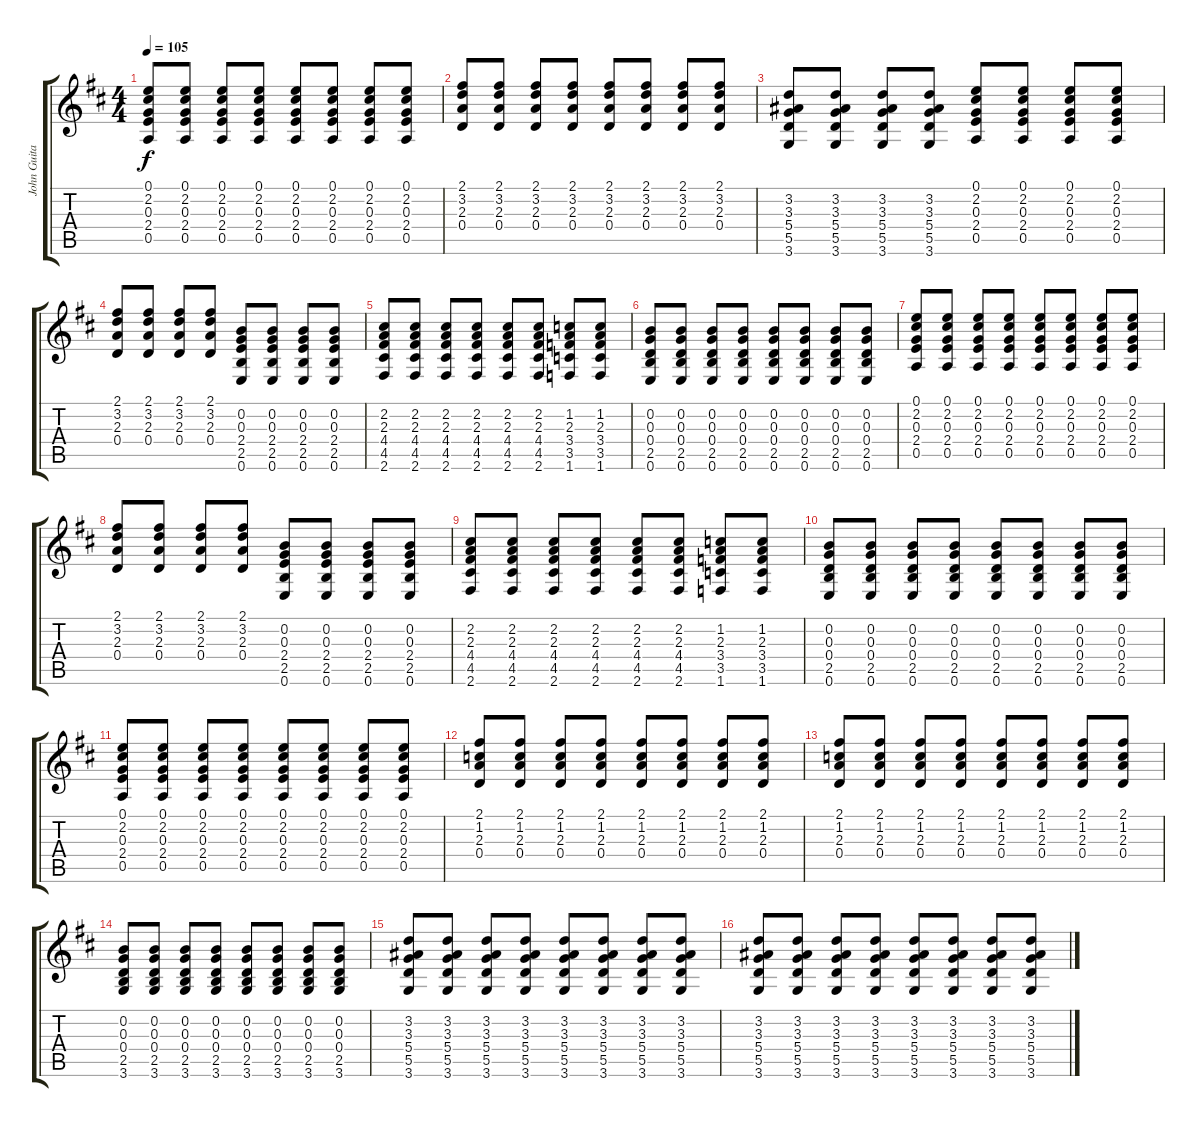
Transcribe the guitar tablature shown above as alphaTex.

\track ("John Guitar" "John Guita") {instrument acousticguitarsteel}
\staff {score tabs}
\tuning (E4 B3 G3 D3 A2 E2) {hide}
\ts (4 4)
\tempo 105
\clef g2
\ks d
(0.1 2.2 0.3 2.4 0.5).8{dy f} (0.1 2.2 0.3 2.4 0.5).8 (0.1 2.2 0.3 2.4 0.5).8 (0.1 2.2 0.3 2.4 0.5).8 (0.1 2.2 0.3 2.4 0.5).8 (0.1 2.2 0.3 2.4 0.5).8 (0.1 2.2 0.3 2.4 0.5).8 (0.1 2.2 0.3 2.4 0.5).8 |
(2.1 3.2 2.3 0.4).8 (2.1 3.2 2.3 0.4).8 (2.1 3.2 2.3 0.4).8 (2.1 3.2 2.3 0.4).8 (2.1 3.2 2.3 0.4).8 (2.1 3.2 2.3 0.4).8 (2.1 3.2 2.3 0.4).8 (2.1 3.2 2.3 0.4).8 |
(3.2 3.3 5.4 5.5 3.6).8 (3.2 3.3 5.4 5.5 3.6).8 (3.2 3.3 5.4 5.5 3.6).8 (3.2 3.3 5.4 5.5 3.6).8 (0.1 2.2 0.3 2.4 0.5).8 (0.1 2.2 0.3 2.4 0.5).8 (0.1 2.2 0.3 2.4 0.5).8 (0.1 2.2 0.3 2.4 0.5).8 |
(2.1 3.2 2.3 0.4).8 (2.1 3.2 2.3 0.4).8 (2.1 3.2 2.3 0.4).8 (2.1 3.2 2.3 0.4).8 (0.2 0.3 2.4 2.5 0.6).8 (0.2 0.3 2.4 2.5 0.6).8 (0.2 0.3 2.4 2.5 0.6).8 (0.2 0.3 2.4 2.5 0.6).8 |
(2.2 2.3 4.4 4.5 2.6).8 (2.2 2.3 4.4 4.5 2.6).8 (2.2 2.3 4.4 4.5 2.6).8 (2.2 2.3 4.4 4.5 2.6).8 (2.2 2.3 4.4 4.5 2.6).8 (2.2 2.3 4.4 4.5 2.6).8 (1.2 2.3 3.4 3.5 1.6).8 (1.2 2.3 3.4 3.5 1.6).8 |
(0.2 0.3 0.4 2.5 0.6).8 (0.2 0.3 0.4 2.5 0.6).8 (0.2 0.3 0.4 2.5 0.6).8 (0.2 0.3 0.4 2.5 0.6).8 (0.2 0.3 0.4 2.5 0.6).8 (0.2 0.3 0.4 2.5 0.6).8 (0.2 0.3 0.4 2.5 0.6).8 (0.2 0.3 0.4 2.5 0.6).8 |
(0.1 2.2 0.3 2.4 0.5).8 (0.1 2.2 0.3 2.4 0.5).8 (0.1 2.2 0.3 2.4 0.5).8 (0.1 2.2 0.3 2.4 0.5).8 (0.1 2.2 0.3 2.4 0.5).8 (0.1 2.2 0.3 2.4 0.5).8 (0.1 2.2 0.3 2.4 0.5).8 (0.1 2.2 0.3 2.4 0.5).8 |
(2.1 3.2 2.3 0.4).8 (2.1 3.2 2.3 0.4).8 (2.1 3.2 2.3 0.4).8 (2.1 3.2 2.3 0.4).8 (0.2 0.3 2.4 2.5 0.6).8 (0.2 0.3 2.4 2.5 0.6).8 (0.2 0.3 2.4 2.5 0.6).8 (0.2 0.3 2.4 2.5 0.6).8 |
(2.2 2.3 4.4 4.5 2.6).8 (2.2 2.3 4.4 4.5 2.6).8 (2.2 2.3 4.4 4.5 2.6).8 (2.2 2.3 4.4 4.5 2.6).8 (2.2 2.3 4.4 4.5 2.6).8 (2.2 2.3 4.4 4.5 2.6).8 (1.2 2.3 3.4 3.5 1.6).8 (1.2 2.3 3.4 3.5 1.6).8 |
(0.2 0.3 0.4 2.5 0.6).8 (0.2 0.3 0.4 2.5 0.6).8 (0.2 0.3 0.4 2.5 0.6).8 (0.2 0.3 0.4 2.5 0.6).8 (0.2 0.3 0.4 2.5 0.6).8 (0.2 0.3 0.4 2.5 0.6).8 (0.2 0.3 0.4 2.5 0.6).8 (0.2 0.3 0.4 2.5 0.6).8 |
(0.1 2.2 0.3 2.4 0.5).8 (0.1 2.2 0.3 2.4 0.5).8 (0.1 2.2 0.3 2.4 0.5).8 (0.1 2.2 0.3 2.4 0.5).8 (0.1 2.2 0.3 2.4 0.5).8 (0.1 2.2 0.3 2.4 0.5).8 (0.1 2.2 0.3 2.4 0.5).8 (0.1 2.2 0.3 2.4 0.5).8 |
(2.1 1.2 2.3 0.4).8 (2.1 1.2 2.3 0.4).8 (2.1 1.2 2.3 0.4).8 (2.1 1.2 2.3 0.4).8 (2.1 1.2 2.3 0.4).8 (2.1 1.2 2.3 0.4).8 (2.1 1.2 2.3 0.4).8 (2.1 1.2 2.3 0.4).8 |
(2.1 1.2 2.3 0.4).8 (2.1 1.2 2.3 0.4).8 (2.1 1.2 2.3 0.4).8 (2.1 1.2 2.3 0.4).8 (2.1 1.2 2.3 0.4).8 (2.1 1.2 2.3 0.4).8 (2.1 1.2 2.3 0.4).8 (2.1 1.2 2.3 0.4).8 |
(0.2 0.3 0.4 2.5 3.6).8 (0.2 0.3 0.4 2.5 3.6).8 (0.2 0.3 0.4 2.5 3.6).8 (0.2 0.3 0.4 2.5 3.6).8 (0.2 0.3 0.4 2.5 3.6).8 (0.2 0.3 0.4 2.5 3.6).8 (0.2 0.3 0.4 2.5 3.6).8 (0.2 0.3 0.4 2.5 3.6).8 |
(3.2 3.3 5.4 5.5 3.6).8 (3.2 3.3 5.4 5.5 3.6).8 (3.2 3.3 5.4 5.5 3.6).8 (3.2 3.3 5.4 5.5 3.6).8 (3.2 3.3 5.4 5.5 3.6).8 (3.2 3.3 5.4 5.5 3.6).8 (3.2 3.3 5.4 5.5 3.6).8 (3.2 3.3 5.4 5.5 3.6).8 |
(3.2 3.3 5.4 5.5 3.6).8 (3.2 3.3 5.4 5.5 3.6).8 (3.2 3.3 5.4 5.5 3.6).8 (3.2 3.3 5.4 5.5 3.6).8 (3.2 3.3 5.4 5.5 3.6).8 (3.2 3.3 5.4 5.5 3.6).8 (3.2 3.3 5.4 5.5 3.6).8 (3.2 3.3 5.4 5.5 3.6).8
